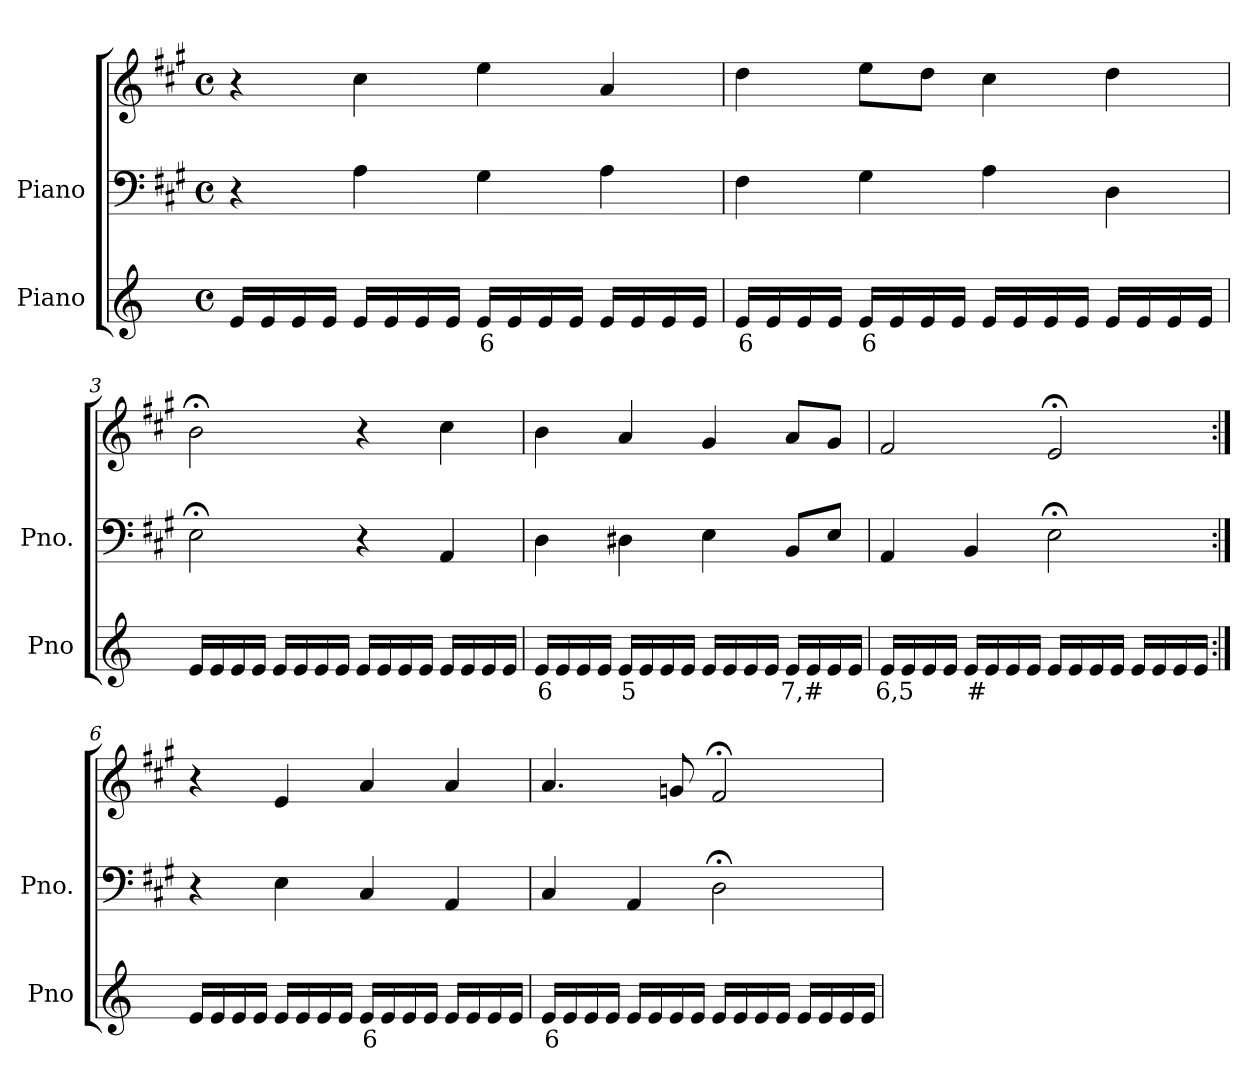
**kern	**text	**kern	**kern
*part2	*part2	*part1	*part1
*staff3	*staff3	*staff2	*staff1
*I"Piano	*	*I"Piano	*
*I'Pno	*	*I'Pno.	*
*clefG2	*	*clefF4	*clefG2
*k[]	*	*k[f#c#g#]	*k[f#c#g#]
*M4/4	*	*M4/4	*M4/4
*met(c)	*	*met(c)	*met(c)
=1	=1	=1	=1
16e/LL	.	4r	4r
16e/	.	.	.
16e/	.	.	.
16e/JJ	.	.	.
16e/LL	.	4A\	4cc#\
16e/	.	.	.
16e/	.	.	.
16e/JJ	.	.	.
!	!LO:LY:b	!	!
16e/LL	6	4G#\	4ee\
16e/	.	.	.
16e/	.	.	.
16e/JJ	.	.	.
16e/LL	.	4A\	4a/
16e/	.	.	.
16e/	.	.	.
16e/JJ	.	.	.
=2	=2	=2	=2
!	!LO:LY:b	!	!
16e/LL	6	4F#\	4dd\
16e/	.	.	.
16e/	.	.	.
16e/JJ	.	.	.
!	!LO:LY:b	!	!
16e/LL	6	4G#\	8ee\L
16e/	.	.	.
16e/	.	.	8dd\J
16e/JJ	.	.	.
16e/LL	.	4A\	4cc#\
16e/	.	.	.
16e/	.	.	.
16e/JJ	.	.	.
16e/LL	.	4D\	4dd\
16e/	.	.	.
16e/	.	.	.
16e/JJ	.	.	.
=3	=3	=3	=3
16e/LL	.	2E;<\	2b;<\
16e/	.	.	.
16e/	.	.	.
16e/JJ	.	.	.
16e/LL	.	.	.
16e/	.	.	.
16e/	.	.	.
16e/JJ	.	.	.
16e/LL	.	4r	4r
16e/	.	.	.
16e/	.	.	.
16e/JJ	.	.	.
16e/LL	.	4AA/	4cc#\
16e/	.	.	.
16e/	.	.	.
16e/JJ	.	.	.
=4	=4	=4	=4
!	!LO:LY:b	!	!
16e/LL	6	4D\	4b\
16e/	.	.	.
16e/	.	.	.
16e/JJ	.	.	.
!	!LO:LY:b	!	!
16e/LL	5	4D#X\	4a/
16e/	.	.	.
16e/	.	.	.
16e/JJ	.	.	.
16e/LL	.	4E\	4g#/
16e/	.	.	.
16e/	.	.	.
16e/JJ	.	.	.
!	!LO:LY:b	!	!
16e/LL	7,#	8BB/L	8a/L
16e/	.	.	.
16e/	.	8E/J	8g#/J
16e/JJ	.	.	.
=5	=5	=5	=5
!	!LO:LY:b	!	!
16e/LL	6,5	4AA/	2f#/
16e/	.	.	.
16e/	.	.	.
16e/JJ	.	.	.
!	!LO:LY:b	!	!
16e/LL	#	4BB/	.
16e/	.	.	.
16e/	.	.	.
16e/JJ	.	.	.
16e/LL	.	2E;<\	2e;</
16e/	.	.	.
16e/	.	.	.
16e/JJ	.	.	.
16e/LL	.	.	.
16e/	.	.	.
16e/	.	.	.
16e/JJ	.	.	.
=6:|!	=6:|!	=6:|!	=6:|!
16e/LL	.	4r	4r
16e/	.	.	.
16e/	.	.	.
16e/JJ	.	.	.
16e/LL	.	4E\	4e/
16e/	.	.	.
16e/	.	.	.
16e/JJ	.	.	.
!	!LO:LY:b	!	!
16e/LL	6	4C#/	4a/
16e/	.	.	.
16e/	.	.	.
16e/JJ	.	.	.
16e/LL	.	4AA/	4a/
16e/	.	.	.
16e/	.	.	.
16e/JJ	.	.	.
=7	=7	=7	=7
!	!LO:LY:b	!	!
16e/LL	6	4C#/	4.a/
16e/	.	.	.
16e/	.	.	.
16e/JJ	.	.	.
16e/LL	.	4AA/	.
16e/	.	.	.
16e/	.	.	8gn/
16e/JJ	.	.	.
16e/LL	.	2D;<\	2f#;</
16e/	.	.	.
16e/	.	.	.
16e/JJ	.	.	.
16e/LL	.	.	.
16e/	.	.	.
16e/	.	.	.
16e/JJ	.	.	.
=	=	=	=
*-	*-	*-	*-
